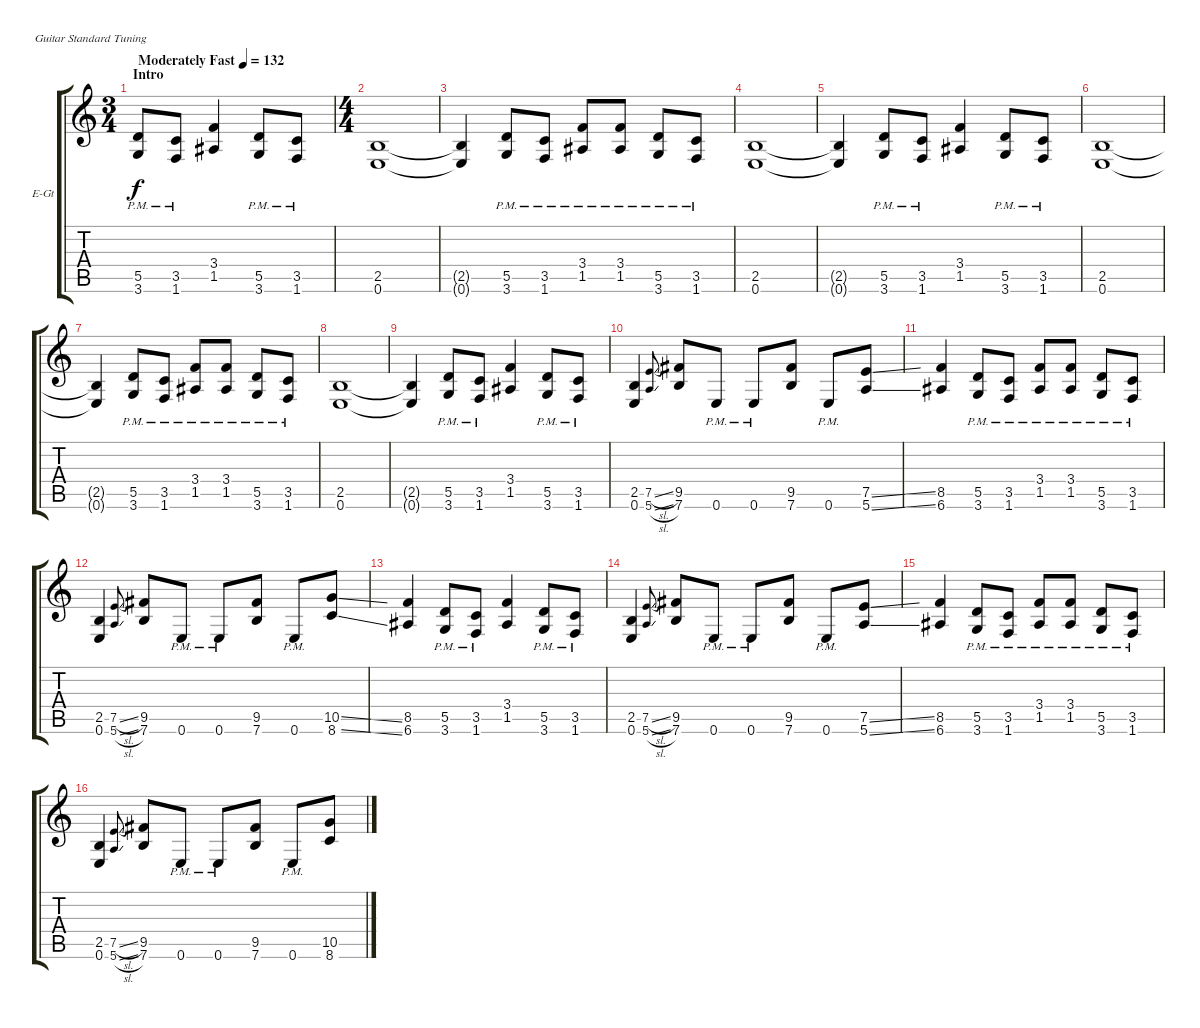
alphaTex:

\bracketExtendMode groupsimilarinstruments
\firstSystemTrackNameOrientation horizontal
\otherSystemsTrackNameOrientation horizontal
\track ("Guitar 2" "E-Gt") {instrument distortionguitar}
\staff {score tabs}
\tuning (E4 B3 G3 D3 A2 E2)
\ts (3 4)
\section ("" "Intro")
\tempo (132 "Moderately Fast")
\clef g2
\ks c
(5.5{pm} 3.6{pm}).8{dy f instrument distortionguitar} (3.5{pm} 1.6{pm}).8 (3.4 1.5).4 (5.5{pm} 3.6{pm}).8 (3.5{pm} 1.6{pm}).8 |
\ts (4 4)
\beaming (8 2 2 2 2)
(2.5 0.6).1 |
(0.6{t} 2.5{t}).4 (5.5{pm} 3.6{pm}).8 (3.5{pm} 1.6{pm}).8 (3.4{pm} 1.5{pm}).8 (3.4{pm} 1.5{pm}).8 (5.5{pm} 3.6{pm}).8 (3.5{pm} 1.6{pm}).8 |
(2.5 0.6).1 |
(2.5{t} 0.6{t}).4 (5.5{pm} 3.6{pm}).8 (3.5{pm} 1.6{pm}).8 (3.4 1.5).4 (5.5{pm} 3.6{pm}).8 (3.5{pm} 1.6{pm}).8 |
(2.5 0.6).1 |
(0.6{t} 2.5{t}).4 (5.5{pm} 3.6{pm}).8 (3.5{pm} 1.6{pm}).8 (3.4{pm} 1.5{pm}).8 (3.4{pm} 1.5{pm}).8 (5.5{pm} 3.6{pm}).8 (3.5{pm} 1.6{pm}).8 |
(2.5 0.6).1 |
(2.5{t} 0.6{t}).4 (5.5{pm} 3.6{pm}).8 (3.5{pm} 1.6{pm}).8 (3.4 1.5).4 (5.5{pm} 3.6{pm}).8 (3.5{pm} 1.6{pm}).8 |
(0.6 2.5).4 (5.6{sl} 7.5{sl}).8{gr onbeat} (9.5 7.6).8 0.6{pm}.8 0.6{pm}.8 (9.5 7.6).8 0.6{pm}.8 (7.5{ss} 5.6{ss}).8 |
(6.6 8.5).4 (5.5{pm} 3.6{pm}).8 (3.5{pm} 1.6{pm}).8 (3.4{pm} 1.5{pm}).8 (3.4{pm} 1.5{pm}).8 (5.5{pm} 3.6{pm}).8 (3.5{pm} 1.6{pm}).8 |
(0.6 2.5).4 (5.6{sl} 7.5{sl}).8{gr onbeat} (9.5 7.6).8 0.6{pm}.8 0.6{pm}.8 (9.5 7.6).8 0.6{pm}.8 (10.5{ss} 8.6{ss}).8 |
(8.5 6.6).4 (5.5{pm} 3.6{pm}).8 (3.5{pm} 1.6{pm}).8 (3.4 1.5).4 (5.5{pm} 3.6{pm}).8 (3.5{pm} 1.6{pm}).8 |
(0.6 2.5).4 (5.6{sl} 7.5{sl}).8{gr onbeat} (9.5 7.6).8 0.6{pm}.8 0.6{pm}.8 (9.5 7.6).8 0.6{pm}.8 (7.5{ss} 5.6{ss}).8 |
(6.6 8.5).4 (5.5{pm} 3.6{pm}).8 (3.5{pm} 1.6{pm}).8 (3.4{pm} 1.5{pm}).8 (3.4{pm} 1.5{pm}).8 (5.5{pm} 3.6{pm}).8 (3.5{pm} 1.6{pm}).8 |
(0.6 2.5).4 (5.6{sl} 7.5{sl}).8{gr onbeat} (9.5 7.6).8 0.6{pm}.8 0.6{pm}.8 (9.5 7.6).8 0.6{pm}.8 (10.5{ss} 8.6{ss}).8
